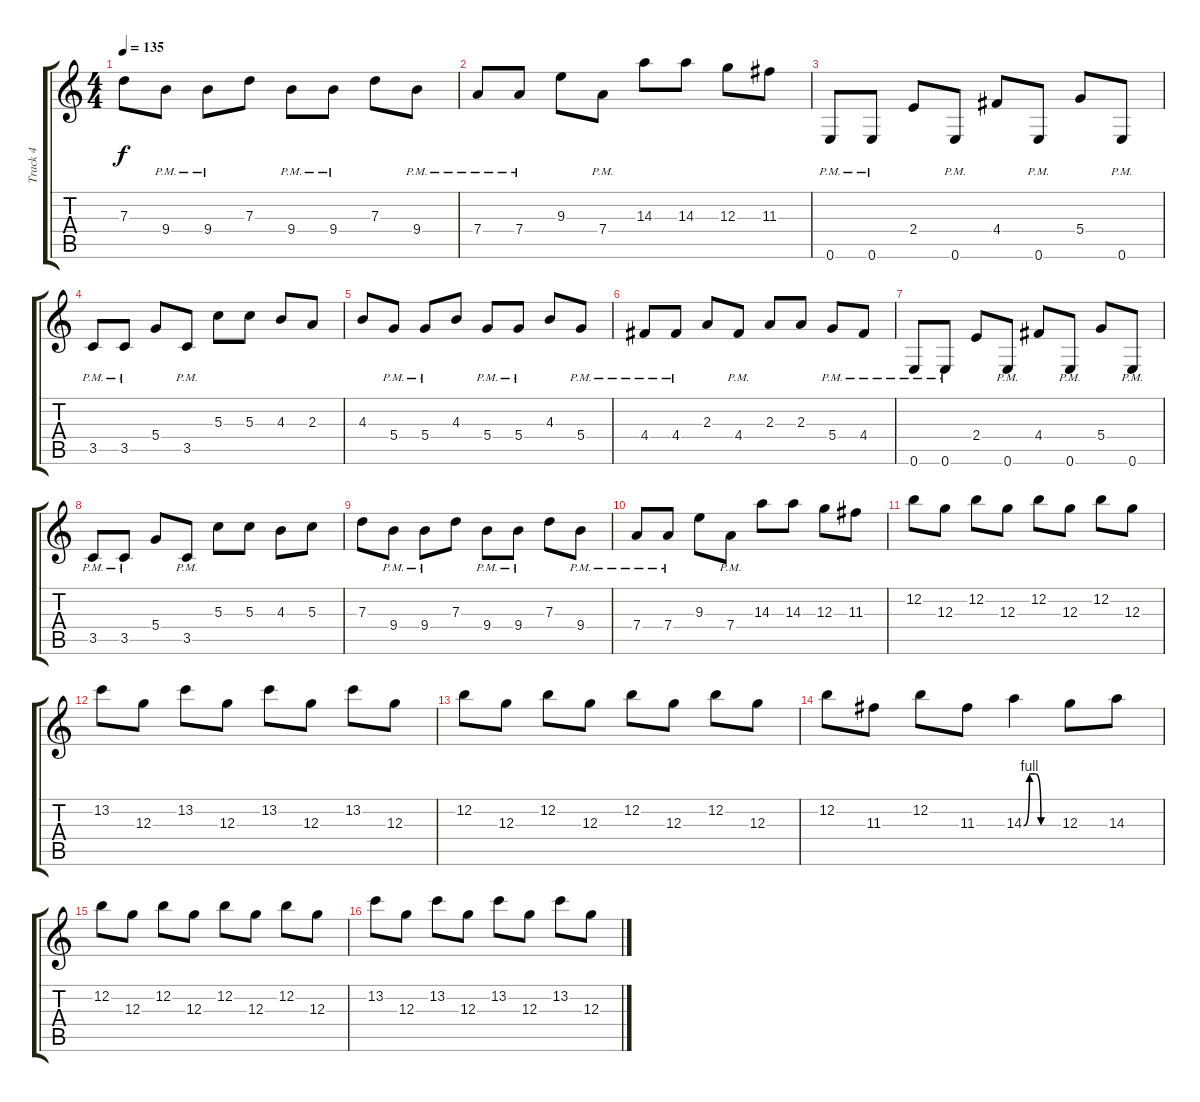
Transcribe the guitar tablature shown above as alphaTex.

\track ("Track 4" "Track 4") {instrument distortionguitar}
\staff {score tabs}
\tuning (E4 B3 G3 D3 A2 E2) {hide}
\ts (4 4)
\tempo 135
\clef g2
\ks c
7.3.8{dy f} 9.4{pm}.8 9.4{pm}.8 7.3.8 9.4{pm}.8 9.4{pm}.8 7.3.8 9.4{pm}.8 |
7.4{pm}.8 7.4{pm}.8 9.3.8 7.4{pm}.8 14.3.8 14.3.8 12.3.8 11.3.8 |
0.6{pm}.8 0.6{pm}.8 2.4.8 0.6{pm}.8 4.4.8 0.6{pm}.8 5.4.8 0.6{pm}.8 |
3.5{pm}.8 3.5{pm}.8 5.4.8 3.5{pm}.8 5.3.8 5.3.8 4.3.8 2.3.8 |
4.3.8 5.4{pm}.8 5.4{pm}.8 4.3.8 5.4{pm}.8 5.4{pm}.8 4.3.8 5.4{pm}.8 |
4.4{pm}.8 4.4{pm}.8 2.3.8 4.4{pm}.8 2.3.8 2.3.8 5.4{pm}.8 4.4{pm}.8 |
0.6{pm}.8 0.6{pm}.8 2.4.8 0.6{pm}.8 4.4.8 0.6{pm}.8 5.4.8 0.6{pm}.8 |
3.5{pm}.8 3.5{pm}.8 5.4.8 3.5{pm}.8 5.3.8 5.3.8 4.3.8 5.3.8 |
7.3.8 9.4{pm}.8 9.4{pm}.8 7.3.8 9.4{pm}.8 9.4{pm}.8 7.3.8 9.4{pm}.8 |
7.4{pm}.8 7.4{pm}.8 9.3.8 7.4{pm}.8 14.3.8 14.3.8 12.3.8 11.3.8 |
12.2.8 12.3.8 12.2.8 12.3.8 12.2.8 12.3.8 12.2.8 12.3.8 |
13.2.8 12.3.8 13.2.8 12.3.8 13.2.8 12.3.8 13.2.8 12.3.8 |
12.2.8 12.3.8 12.2.8 12.3.8 12.2.8 12.3.8 12.2.8 12.3.8 |
12.2.8 11.3.8 12.2.8 11.3.8 14.3{be (custom 0 0 10 4 20 4 30 0 60 0)}.4 12.3.8 14.3.8 |
12.2.8 12.3.8 12.2.8 12.3.8 12.2.8 12.3.8 12.2.8 12.3.8 |
13.2.8 12.3.8 13.2.8 12.3.8 13.2.8 12.3.8 13.2.8 12.3.8
